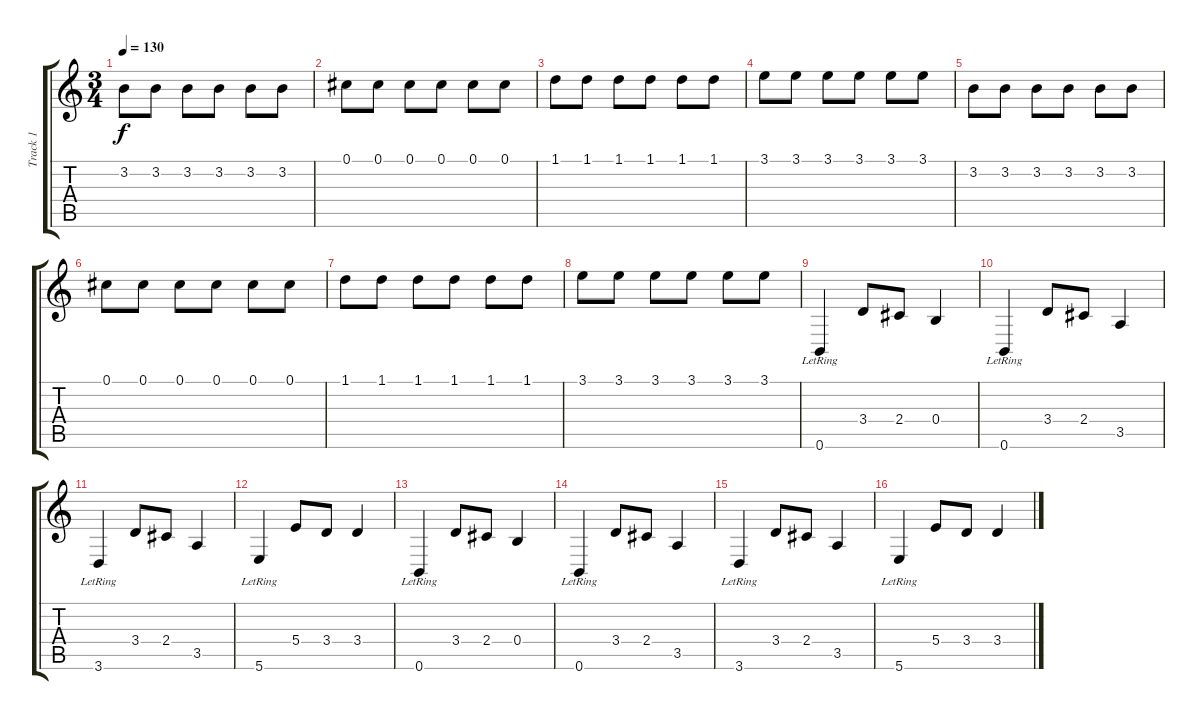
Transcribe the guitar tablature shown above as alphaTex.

\track ("Track 1" "Track 1") {instrument acousticguitarsteel}
\staff {score tabs}
\tuning (Db4 Ab3 E3 B2 Gb2 B1) {hide}
\ts (3 4)
\tempo 130
\clef g2
\ks c
3.2.8{dy f} 3.2.8 3.2.8 3.2.8 3.2.8 3.2.8 |
0.1.8 0.1.8 0.1.8 0.1.8 0.1.8 0.1.8 |
1.1.8 1.1.8 1.1.8 1.1.8 1.1.8 1.1.8 |
3.1.8 3.1.8 3.1.8 3.1.8 3.1.8 3.1.8 |
3.2.8 3.2.8 3.2.8 3.2.8 3.2.8 3.2.8 |
0.1.8 0.1.8 0.1.8 0.1.8 0.1.8 0.1.8 |
1.1.8 1.1.8 1.1.8 1.1.8 1.1.8 1.1.8 |
3.1.8 3.1.8 3.1.8 3.1.8 3.1.8 3.1.8 |
0.6{lr}.4 3.4.8 2.4.8 0.4.4 |
0.6{lr}.4 3.4.8 2.4.8 3.5.4 |
3.6{lr}.4 3.4.8 2.4.8 3.5.4 |
5.6{lr}.4 5.4.8 3.4.8 3.4.4 |
0.6{lr}.4 3.4.8 2.4.8 0.4.4 |
0.6{lr}.4 3.4.8 2.4.8 3.5.4 |
3.6{lr}.4 3.4.8 2.4.8 3.5.4 |
5.6{lr}.4 5.4.8 3.4.8 3.4.4
